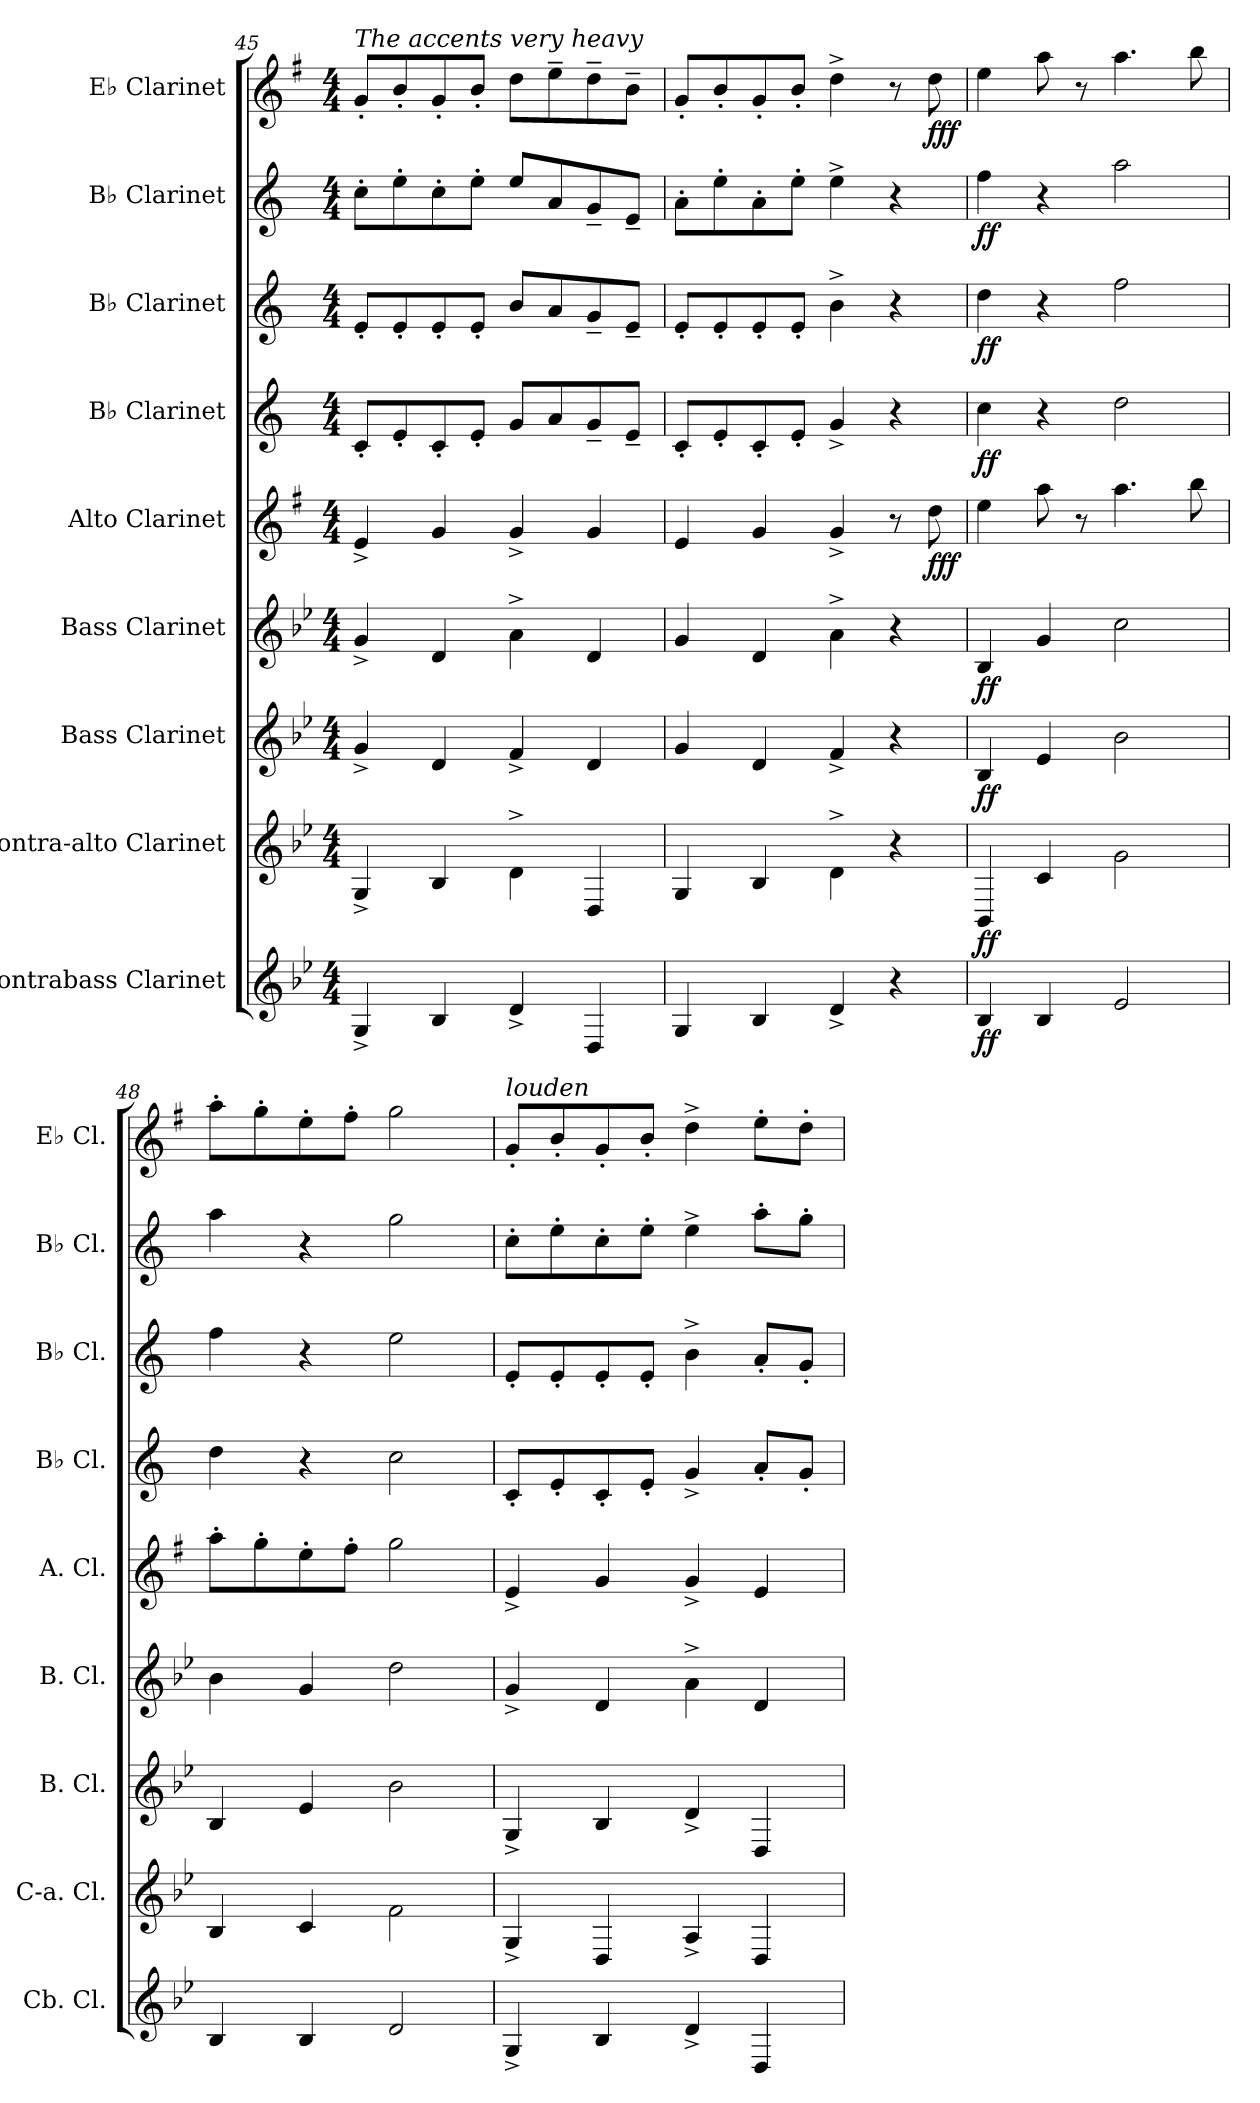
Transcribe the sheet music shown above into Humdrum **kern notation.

**kern	**dynam	**kern	**dynam	**kern	**dynam	**kern	**dynam	**kern	**dynam	**kern	**dynam	**kern	**dynam	**kern	**dynam	**kern	**dynam
*part9	*part9	*part8	*part8	*part7	*part7	*part6	*part6	*part5	*part5	*part4	*part4	*part3	*part3	*part2	*part2	*part1	*part1
*staff9	*staff9	*staff8	*staff8	*staff7	*staff7	*staff6	*staff6	*staff5	*staff5	*staff4	*staff4	*staff3	*staff3	*staff2	*staff2	*staff1	*staff1
*I"Contrabass Clarinet	*	*I"Contra-alto Clarinet	*	*I"Bass Clarinet	*	*I"Bass Clarinet	*	*I"Alto Clarinet	*	*I"B♭ Clarinet	*	*I"B♭ Clarinet	*	*I"B♭ Clarinet	*	*I"E♭ Clarinet	*
*I'Cb. Cl.	*	*I'C-a. Cl.	*	*I'B. Cl.	*	*I'B. Cl.	*	*I'A. Cl.	*	*I'B♭ Cl.	*	*I'B♭ Cl.	*	*I'B♭ Cl.	*	*I'E♭ Cl.	*
*clefG2	*	*clefG2	*	*clefG2	*	*clefG2	*	*clefG2	*	*clefG2	*	*clefG2	*	*clefG2	*	*clefG2	*
*ITrd15c26	*	*ITrd12c21	*	*ITrd8c14	*	*ITrd8c14	*	*ITrd5c9	*	*ITrd1c2	*	*ITrd1c2	*	*ITrd1c2	*	*ITrd-2c-3	*
*k[b-e-]	*	*k[b-e-]	*	*k[b-e-]	*	*k[b-e-]	*	*k[b-e-]	*	*k[b-e-]	*	*k[b-e-]	*	*k[b-e-]	*	*k[b-e-]	*
*M4/4	*	*M4/4	*	*M4/4	*	*M4/4	*	*M4/4	*	*M4/4	*	*M4/4	*	*M4/4	*	*M4/4	*
=45	=45	=45	=45	=45	=45	=45	=45	=45	=45	=45	=45	=45	=45	=45	=45	=45	=45
!	!	!	!	!	!	!	!	!	!	!	!	!	!	!	!	!LO:TX:a:i:t=The accents very heavy	!
4GGG^/	.	4GG^/	.	4G^/	.	4G^/	.	4G^/	.	8B-'/L	.	8d'/L	.	8b-'\L	.	8b-'/L	.
.	.	.	.	.	.	.	.	.	.	8d'/	.	8d'/	.	8dd'\	.	8dd'/	.
4BBB-/	.	4BB-/	.	4D/	.	4D/	.	4B-/	.	8B-'/	.	8d'/	.	8b-'\	.	8b-'/	.
.	.	.	.	.	.	.	.	.	.	8d'/J	.	8d'/J	.	8dd'\J	.	8dd'/J	.
4DD^/	.	4D^\	.	4F^/	.	4A^\	.	4B-^/	.	8f/L	.	8a/L	.	8dd/L	.	8ff\L	.
.	.	.	.	.	.	.	.	.	.	8g/	.	8g/	.	8g/	.	8gg~\	.
4DDD/	.	4DD/	.	4D/	.	4D/	.	4B-/	.	8f~/	.	8f~/	.	8f~/	.	8ff~\	.
.	.	.	.	.	.	.	.	.	.	8d~/J	.	8d~/J	.	8d~/J	.	8dd~\J	.
!!LO:PB:g=z
=46	=46	=46	=46	=46	=46	=46	=46	=46	=46	=46	=46	=46	=46	=46	=46	=46	=46
4GGG/	.	4GG/	.	4G/	.	4G/	.	4G/	.	8B-'/L	.	8d'/L	.	8g'\L	.	8b-'/L	.
.	.	.	.	.	.	.	.	.	.	8d'/	.	8d'/	.	8dd'\	.	8dd'/	.
4BBB-/	.	4BB-/	.	4D/	.	4D/	.	4B-/	.	8B-'/	.	8d'/	.	8g'\	.	8b-'/	.
.	.	.	.	.	.	.	.	.	.	8d'/J	.	8d'/J	.	8dd'\J	.	8dd'/J	.
4DD^/	.	4D^\	.	4F^/	.	4A^\	.	4B-^/	.	4f^/	.	4a^\	.	4dd^\	.	4ff^\	.
4r	.	4r	.	4r	.	4r	.	8r	.	4r	.	4r	.	4r	.	8r	.
!	!	!	!	!	!	!	!	!	!LO:DY:b	!	!	!	!	!	!	!	!LO:DY:b
.	.	.	.	.	.	.	.	8f\	fff	.	.	.	.	.	.	8ff\	fff
=47	=47	=47	=47	=47	=47	=47	=47	=47	=47	=47	=47	=47	=47	=47	=47	=47	=47
!	!LO:DY:b	!	!LO:DY:b	!	!LO:DY:b	!	!LO:DY:b	!	!	!	!LO:DY:b	!	!LO:DY:b	!	!LO:DY:b	!	!
4BBB-/	ff	4BBB-/	ff	4BB-/	ff	4BB-/	ff	4g\	.	4b-\	ff	4cc\	ff	4ee-\	ff	4gg\	.
4BBB-/	.	4C/	.	4E-/	.	4G/	.	8cc\	.	4r	.	4r	.	4r	.	8ccc\	.
.	.	.	.	.	.	.	.	8r	.	.	.	.	.	.	.	8r	.
2EE-/	.	2G\	.	2B-\	.	2c\	.	4.cc\	.	2cc\	.	2ee-\	.	2gg\	.	4.ccc\	.
.	.	.	.	.	.	.	.	8dd\	.	.	.	.	.	.	.	8ddd\	.
=48	=48	=48	=48	=48	=48	=48	=48	=48	=48	=48	=48	=48	=48	=48	=48	=48	=48
4BBB-/	.	4BB-/	.	4BB-/	.	4B-\	.	8cc'\L	.	4cc\	.	4ee-\	.	4gg\	.	8ccc'\L	.
.	.	.	.	.	.	.	.	8b-'\	.	.	.	.	.	.	.	8bb-'\	.
4BBB-/	.	4C/	.	4E-/	.	4G/	.	8g'\	.	4r	.	4r	.	4r	.	8gg'\	.
.	.	.	.	.	.	.	.	8a'\J	.	.	.	.	.	.	.	8aa'\J	.
2DD/	.	2F\	.	2B-\	.	2d\	.	2b-\	.	2b-\	.	2dd\	.	2ff\	.	2bb-\	.
=49	=49	=49	=49	=49	=49	=49	=49	=49	=49	=49	=49	=49	=49	=49	=49	=49	=49
!	!	!	!	!	!	!	!	!	!	!	!	!	!	!	!	!LO:TX:i:t=louden	!
4GGG^/	.	4GG^/	.	4GG^/	.	4G^/	.	4G^/	.	8B-'/L	.	8d'/L	.	8b-'\L	.	8b-'/L	.
.	.	.	.	.	.	.	.	.	.	8d'/	.	8d'/	.	8dd'\	.	8dd'/	.
4BBB-/	.	4DD/	.	4BB-/	.	4D/	.	4B-/	.	8B-'/	.	8d'/	.	8b-'\	.	8b-'/	.
.	.	.	.	.	.	.	.	.	.	8d'/J	.	8d'/J	.	8dd'\J	.	8dd'/J	.
4DD^/	.	4AA^/	.	4D^/	.	4A^\	.	4B-^/	.	4f^/	.	4a^\	.	4dd^\	.	4ff^\	.
4DDD/	.	4DD/	.	4DD/	.	4D/	.	4G/	.	8g'/L	.	8g'/L	.	8gg'\L	.	8gg'\L	.
.	.	.	.	.	.	.	.	.	.	8f'/J	.	8f'/J	.	8ff'\J	.	8ff'\J	.
=	=	=	=	=	=	=	=	=	=	=	=	=	=	=	=	=	=
*-	*-	*-	*-	*-	*-	*-	*-	*-	*-	*-	*-	*-	*-	*-	*-	*-	*-
